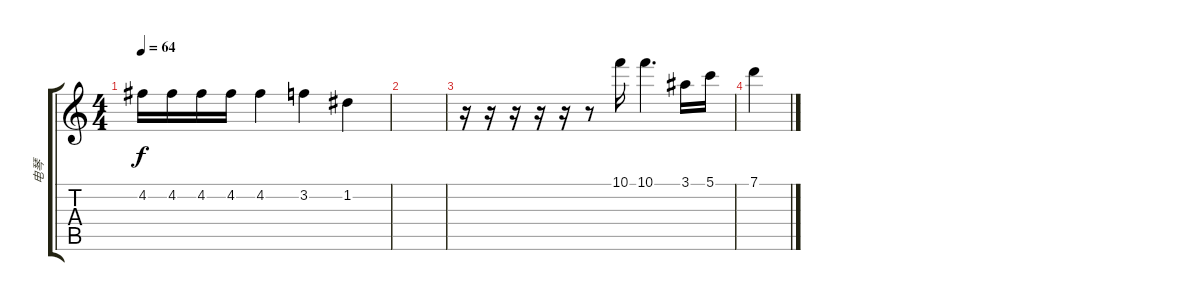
\track ("电琴" "电琴") {instrument distortionguitar}
\staff {score tabs}
\tuning (G4 D4 Bb3 F3 C3 G2) {hide}
\ts (4 4)
\tempo 64
\clef g2
\ks c
4.2.16{dy f} 4.2.16 4.2.16 4.2.16 4.2.4 3.2.4 1.2.4 |
|
r.16 r.16 r.16 r.16 r.16 r.8 10.1.16 10.1.4{d} 3.1.16 5.1.16 |
7.1.4
